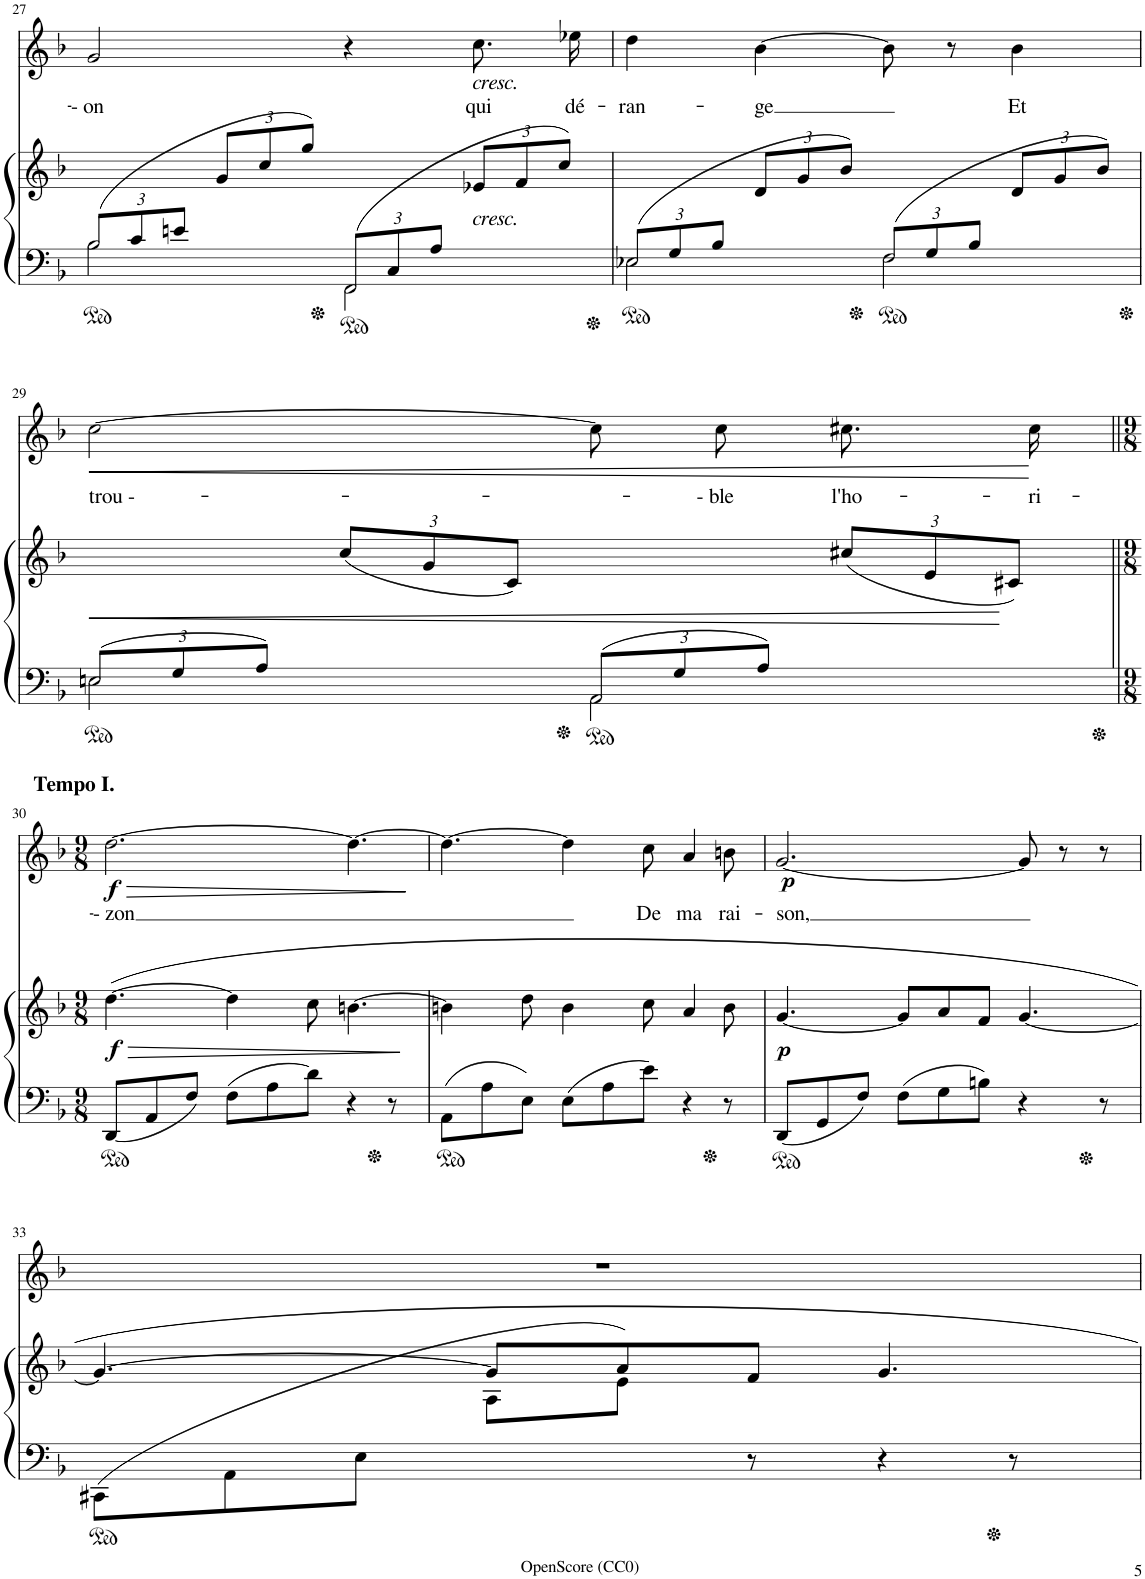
**kern	**kern	**dynam	**kern	**text	**dynam
*part2	*part2	*part2	*part1	*part1	*part1
*staff3	*staff2	*staff2/3	*staff1	*staff1	*staff1
*I"Piano	*	*	*I"Voice	*	*
*I'Pno	*	*	*	*	*
!!LO:PB:g=z
*clefF4	*clefG2	*	*clefG2	*	*
*k[b-]	*k[b-]	*	*k[b-]	*	*
*M4/4	*M4/4	*	*M4/4	*	*
*met(c)	*met(c)	*	*met(c)	*	*
*Xbrackettup	*	*	*	*	*
=27	=27	=27	=27	=27	=27
*^	*	*	*	*	*
!	!	!	!	!	!LO:LY:b	!
(12B-/L	2B-\	4ryy	.	2g/	-- on	.
12c/	.	.	.	.	.	.
12en/J	.	.	.	.	.	.
*	*	*Xbrackettup	*	*	*	*
8ryy	.	12g/L	.	.	.	.
.	.	12cc/	.	.	.	.
16ryy	.	.	.	.	.	.
.	.	12gg/J	.	.	.	.
16ryy	.	.	.	.	.	.
(12FF/L	2FF\	4ryy	.	4r	.	.
12C/	.	.	.	.	.	.
12A/J	.	.	.	.	.	.
!	!	!	!	!LO:TX:b:i:t=cresc.	!	!
!	!	!LO:TX:b:i:t=cresc.	!	!	!	!
!	!	!	!	!	!LO:LY:b	!
8ryy	.	12e-X/L	.	8.cc\L	qui	.
.	.	12f/	.	.	.	.
16ryy	.	.	.	.	.	.
.	.	12cc/J	.	.	.	.
!	!	!	!	!	!LO:LY:b	!
16ryy	.	.	.	16ee-X\Jk	dé-	.
=28	=28	=28	=28	=28	=28	=28
!	!	!	!	!	!LO:LY:b	!
(12E-X/L	2E-\	4ryy	.	4dd\	-ran-	.
12G/	.	.	.	.	.	.
12B-/J	.	.	.	.	.	.
!	!	!	!	!	!LO:LY:b	!
8ryy	.	12d/L	.	[4b-\	-ge	.
.	.	12g/	.	.	.	.
16ryy	.	.	.	.	.	.
.	.	12b-/J)	.	.	.	.
16ryy	.	.	.	.	.	.
12F/L	2F\	4ryy	.	8b-\]	.	.
12G/	.	.	.	.	.	.
.	.	.	.	8r	.	.
12B-/J	.	.	.	.	.	.
!	!	!	!	!	!LO:LY:b	!
8ryy	.	12d/L	.	4b-\	Et	.
.	.	12g/	.	.	.	.
16ryy	.	.	.	.	.	.
.	.	12b-/J)	.	.	.	.
16ryy	.	.	.	.	.	.
!!LO:LB:g=z
=29	=29	=29	=29	=29	=29	=29
!	!	!	!LO:HP:b	!	!LO:LY:b	!LO:HP:b
12En/L	2E\	4ryy	<	[2cc\	trou --	<
12G/	.	.	.	.	.	.
12A/J	.	.	.	.	.	.
8ryy	.	12cc/L	.	.	.	.
.	.	12g/	.	.	.	.
16ryy	.	.	.	.	.	.
.	.	12c/J)	.	.	.	.
16ryy	.	.	.	.	.	.
12AA/L	2AA\	4ryy	.	8cc\L]	.	.
12G/	.	.	.	.	.	.
!	!	!	!	!	!LO:LY:b	!
.	.	.	.	8cc\J	-- ble	.
12A/J	.	.	.	.	.	.
!	!	!	!	!LO:N:head=solid	!LO:LY:b	!
8ryy	.	(12cc#X/L	.	8.cc#X\L	l'ho-	.
.	.	12e/	.	.	.	.
16ryy	.	.	.	.	.	.
.	.	12c#X/J)	[	.	.	.
!	!	!	!	!	!LO:LY:b	!
16ryy	.	.	.	16cc#\Jk	-ri-	[
*v	*v	*	*	*	*	*
!!LO:LB:g=z
=30||	=30||	=30||	=30||	=30||	=30||
*M9/8	*M9/8	*	*M9/8	*	*
!	!	!	!LO:TX:a:B:t=Tempo I.	!	!
!	!	!LO:HP:b	!	!LO:LY:b	!LO:HP:b
!	!	!LO:DY:n=1:b	!	!	!LO:DY:n=1:b
8DD/L	[4.dd\	> f	[2.dd\	-- zon	> f
8AA/	.	.	.	.	.
8F/J	.	.	.	.	.
8F\L	4dd\]	.	.	.	.
8A\	.	.	.	.	.
8d\J	8cc\	.	.	.	.
4r	[4.bn\	.	4.dd\_	.	.
8r	.	.	.	.	.
.	.	]	.	.	]
=31	=31	=31	=31	=31	=31
8AA\L	4bn\]	.	4.dd\_	.	.
8A\	.	.	.	.	.
8E\J	8dd\	.	.	.	.
8E\L	4b\	.	4dd\]	.	.
8A\	.	.	.	.	.
!	!	!	!	!LO:LY:b	!
8e\J	8cc\	.	8cc\	De	.
!	!	!	!	!LO:LY:b	!
4r	4a/	.	4a/	ma	.
!	!	!	!	!LO:LY:b	!
8r	8b\	.	8bn\	rai-	.
=32	=32	=32	=32	=32	=32
!	!	!LO:DY:b	!	!LO:LY:b	!LO:DY:b
8DD/L	[4.g/	p	[2.g/	-son,	p
8GG/	.	.	.	.	.
8F/J	.	.	.	.	.
8F\L	8g/L]	.	.	.	.
8G\	8a/	.	.	.	.
8Bn\J	8f/J	.	.	.	.
4r	[4.g/	.	8g/]	.	.
.	.	.	8r	.	.
8r	.	.	8r	.	.
!!LO:LB:g=z
=33	=33	=33	=33	=33	=33
*	*^	*	*	*	*
8CC#X\L	4.g/_	4.ryy	.	8%9r	.	.
8AA\	.	.	.	.	.	.
8E\J	.	.	.	.	.	.
4ryy	8g/L]	8A\L	.	.	.	.
.	(8a/	8e\J	.	.	.	.
8r	8f/J	2ryy	.	.	.	.
4r	4.g/	.	.	.	.	.
8r	.	.	.	.	.	.
*	*v	*v	*	*	*	*
=	=	=	=	=	=
*-	*-	*-	*-	*-	*-
